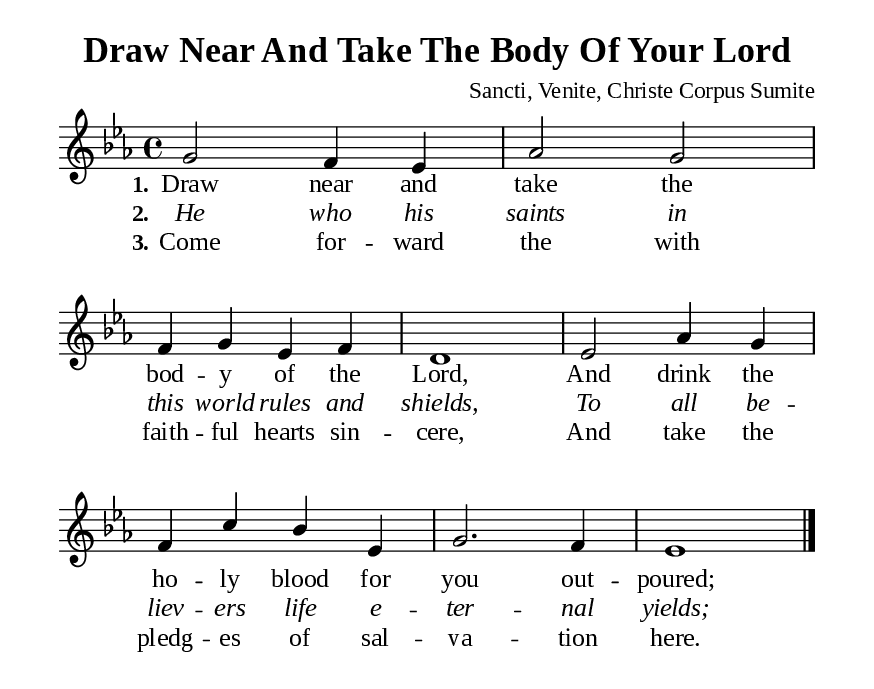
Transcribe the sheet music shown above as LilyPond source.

\version "2.18.2"

\header {
  title = "Draw Near And Take The Body Of Your Lord"
  composer = "Sancti, Venite, Christe Corpus Sumite"
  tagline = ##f
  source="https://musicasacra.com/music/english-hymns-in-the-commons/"
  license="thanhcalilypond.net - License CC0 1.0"
}

global= {
  \key ees \major
  \time 4/4
  \override Score.BarNumber.break-visibility = ##(#f #f #f)
  \override Lyrics.LyricSpace.minimum-distance = #3.0
}

\paper {
  #(set-paper-size "a5")
  top-margin = 10\mm
  bottom-margin = 10\mm
  left-margin = 10\mm
  right-margin = 10\mm
  indent = #0
  #(define fonts
	 (make-pango-font-tree "Liberation Serif"
	 		       "Liberation Serif"
			       "Liberation Serif"
			       (/ 20 20)))
  system-system-spacing = #'((basic-distance . 3) (padding . 5))
}

printItalic = \with {
  \override LyricText.font-shape = #'italic
}

% Verse music
musicVerseSoprano = \relative c' {
  %{	01	%} g'2 f4 ees |
  %{	02	%} aes2 g |
  %{	03	%} f4 g ees f |
  %{	04	%} d1 |
  %{	05	%} ees2 aes4 g |
  %{	06	%} f c' bes ees, |
  %{	07	%} g2. f4 |
  %{	08	%} ees1 \bar "|."
}

% Verse lyrics
verseOne = \lyricmode {
  \set stanza = #"1."
  Draw near and take the bod  -- y of the Lord,
  And drink the ho -- ly blood for you out -- poured;
}

verseTwo = \lyricmode {
  \set stanza = #"2."
  He who his saints in this world rules and shields,
  To all be -- liev -- ers life e -- ter -- nal yields;
}

verseThree = \lyricmode {
  \set stanza = #"3."
  Come for -- ward the with faith -- ful hearts sin -- cere,
  And take the pledg -- es of sal -- va -- tion here.
}

% Layout
\score {
    \new ChoirStaff <<
      \new Staff <<
        \clef "treble"
        \new Voice = "sopranos" { \global \stemUp \slurUp \musicVerseSoprano }
      >>
      \new Lyrics \lyricsto sopranos \verseOne
      \new Lyrics \printItalic \lyricsto sopranos \verseTwo
      \new Lyrics \lyricsto sopranos \verseThree
    >>
}
